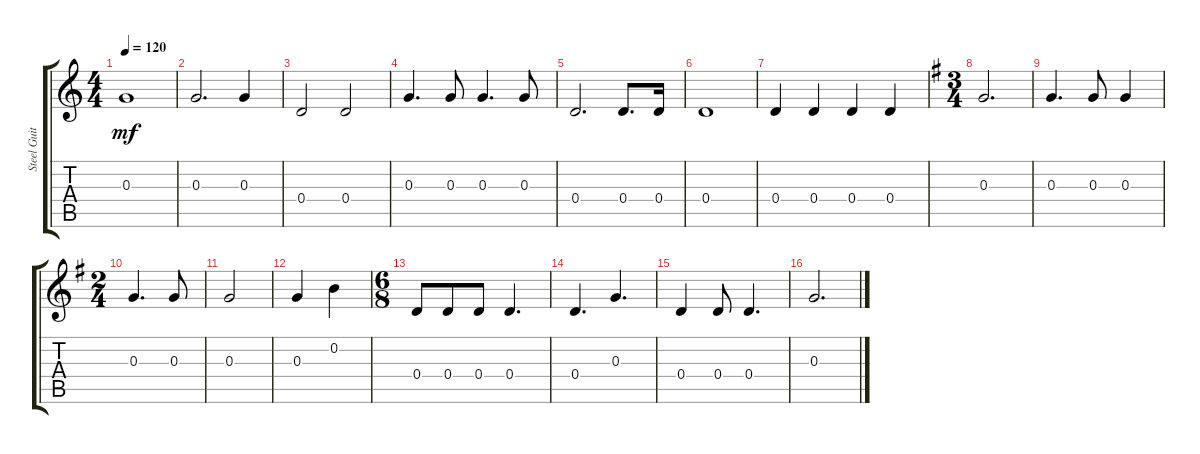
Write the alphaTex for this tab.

\track ("Steel Guitar" "Steel Guit") {instrument acousticguitarsteel}
\staff {score tabs}
\tuning (E4 B3 G3 D3 A2 E2) {hide}
\ts (4 4)
\tempo 120
\clef g2
\ks c
0.3.1{dy mf instrument acousticguitarsteel} |
0.3.2{d} 0.3.4 |
0.4.2 0.4.2 |
0.3.4{d} 0.3.8 0.3.4{d} 0.3.8 |
0.4.2{d} 0.4.8{d} 0.4.16 |
0.4.1 |
0.4.4 0.4.4 0.4.4 0.4.4 |
\ts (3 4)
\ks g
0.3.2{d} |
0.3.4{d} 0.3.8 0.3.4 |
\ts (2 4)
0.3.4{d} 0.3.8 |
0.3.2 |
0.3.4 0.2.4 |
\ts (6 8)
0.4.8 0.4.8 0.4.8 0.4.4{d} |
0.4.4{d} 0.3.4{d} |
0.4.4 0.4.8 0.4.4{d} |
0.3.2{d}
